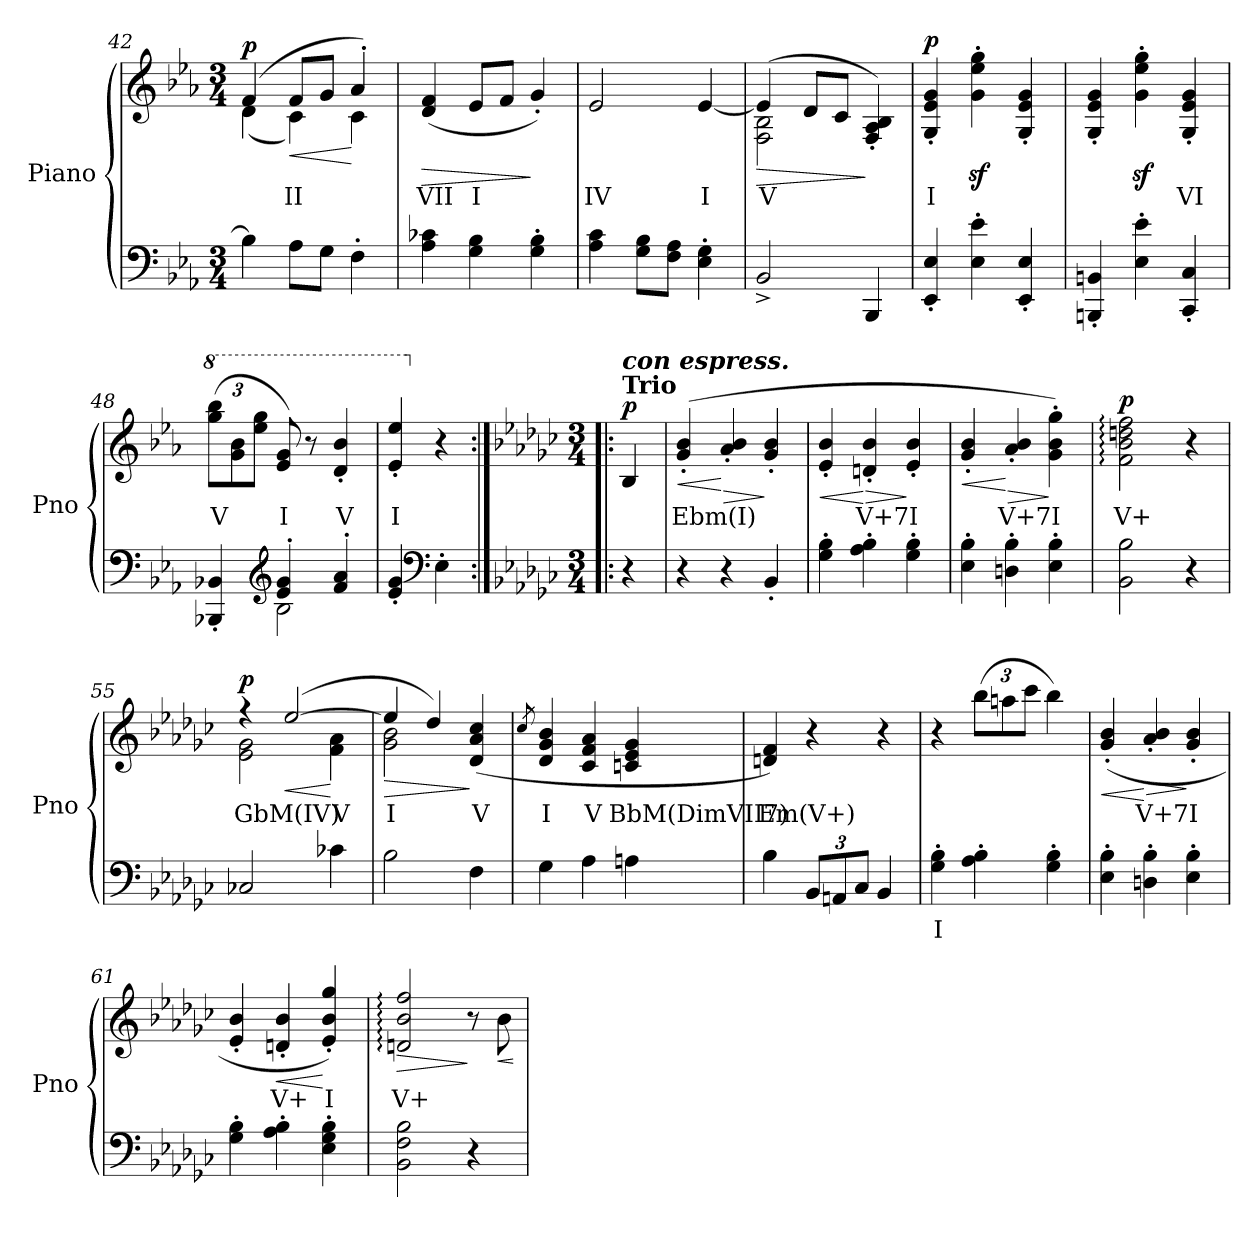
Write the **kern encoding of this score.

**kern	**text	**kern	**text	**dynam
*part1	*part1	*part1	*part1	*part1
*staff2	*staff2	*staff1	*staff1	*staff1/2
*I"Piano	*	*	*	*
*I'Pno	*	*	*	*
*clefF4	*	*clefG2	*	*
*k[b-e-a-]	*	*k[b-e-a-]	*	*
*M3/4	*	*M3/4	*	*
=42	=42	=42	=42	=42
*	*	*^	*	*
!	!	!	!	!	!LO:DY:b
4B-\]	.	(>4f/	(<4d\	.	p
!	!	!	!	!LO:LY:b	!LO:HP:b
8A-\L	.	8f/L	4c\)	II	<
8G\J	.	8g/J	.	.	.
4F'\	.	4a-'/)	4c\	.	[
=43	=43	=43	=43	=43	=43
!	!	!	!	!LO:LY:b	!LO:HP:b
*	*	*v	*v	*	*
4A-\ 4c-X\	.	(<4d/ 4f/	VII	>
!	!	!	!LO:LY:b	!
4G\ 4B-\	.	8e-/L	I	.
.	.	8f/J	.	.
4G\' 4B-\'	.	4g'/)	.	]
!!LO:LB:g=z
=44	=44	=44	=44	=44
!	!	!	!LO:LY:b	!
4A-\ 4c\	.	2e-/	IV	.
8G\ 8B-\L	.	.	.	.
8F\ 8A-\J	.	.	.	.
!	!	!	!LO:LY:b	!
4E-\' 4G\'	.	[4e-/	I	.
!!LO:PB:g=z
=45	=45	=45	=45	=45
!	!	!	!LO:LY:b	!LO:HP:b
*	*	*^	*	*
2BB-^/	.	(>4e-/]	2F\ 2B-\	V	>
.	.	8d/L	.	.	.
.	.	8c/J	.	.	.
4BBB-/	.	4F/' 4A-/' 4B-/')	4ryy	.	]
=46	=46	=46	=46	=46	=46
!	!	!	!	!LO:LY:b	!LO:DY:b
*	*	*v	*v	*	*
4EE-/' 4E-/'	.	4G/' 4e-/' 4g/'	I	p
4E-\' 4e-\'	.	4g\z<' 4ee-\z<' 4gg\z<'	.	.
4EE-/' 4E-/'	.	4G/' 4e-/' 4g/'	.	.
=47	=47	=47	=47	=47
4BBBn/' 4BBn/'	.	4G/' 4e-/' 4g/'	.	.
4E-\' 4e-\'	.	4g\z<' 4ee-\z<' 4gg\z<'	.	.
!	!	!	!LO:LY:b	!
4CC/' 4C/'	.	4G/' 4e-/' 4g/'	VI	.
=48	=48	=48	=48	=48
*^	*	*	*	*
*	*	*	*8va	*	*
*	*	*	*Xbrackettup	*	*
!	!	!	!	!LO:LY:b	!
4BBB-X/' 4BB-X/'	4ryy	.	(>12ggg\ 12bbb-\L	V	.
.	.	.	12gg\ 12bb-\	.	.
.	.	.	12eee-\ 12ggg\J	.	.
*clefG2	*	*	*	*	*
!	!	!	!	!LO:LY:b	!
4e-/' 4g/'	2B-\	.	8ee-/ 8gg/)	I	.
.	.	.	8r	.	.
!	!	!	!	!LO:LY:b	!
4f/' 4a-/'	.	.	4dd/' 4bb-/'	V	.
*v	*v	*	*	*	*
=49	=49	=49	=49	=49
!	!	!	!LO:LY:b	!
4e-/' 4g/'	.	4ee-/' 4eee-/'	I	.
*clefF4	*	*	*	*
*	*	*X8va	*	*
4E-'\	.	4r	.	.
!!LO:LB:g=z
=50:|!|:	=50:|!|:	=50:|!|:	=50:|!|:	=50:|!|:
*k[b-e-a-d-g-c-]	*	*k[b-e-a-d-g-c-]	*	*
*M3/4	*	*M3/4	*	*
!	!	!LO:TX:a:B:t=Trio	!	!
!	!	!LO:TX:a:Bi:t=con espress.	!	!
!	!	!	!	!LO:DY:b
4r	.	4B-/	.	p
=51	=51	=51	=51	=51
!	!	!	!LO:LY:b	!LO:HP:b
4r	.	(>4g-/' 4b-/'	Ebm(I)	<
!	!	!	!	!LO:HP:n=1:b
4r	.	4a-/' 4b-/'	.	[ >
4BB-'/	.	4g-/' 4b-/'	.	]
=52	=52	=52	=52	=52
!	!	!	!	!LO:HP:b
4G-\' 4B-\'	.	4e-/' 4b-/'	.	<
!	!	!	!LO:LY:b	!LO:HP:n=1:b
4A-\' 4B-\'	.	4dn/' 4b-/'	V+7	[ >
!	!	!	!LO:LY:b	!
4G-\' 4B-\'	.	4e-/' 4b-/'	I	]
=53	=53	=53	=53	=53
!	!	!	!	!LO:HP:b
4E-\' 4B-\'	.	4g-/' 4b-/'	.	<
!	!	!	!LO:LY:b	!LO:HP:n=1:b
4Dn\' 4B-\'	.	4a-/' 4b-/'	V+7	[ >
!	!	!	!LO:LY:b	!
4E-\' 4B-\'	.	4g-\' 4b-\' 4gg-\')	I	]
=54	=54	=54	=54	=54
!	!	!	!LO:LY:b	!LO:DY:b
2BB-\ 2B-\	.	2f\: 2b-\: 2ddn\: 2ff\:	V+	p
4r	.	4r	.	.
=55	=55	=55	=55	=55
*	*	*^	*	*
!	!	!	!	!LO:LY:b	!LO:DY:b
2C-X/	.	4r	2e-\ 2g-\	GbM(IV)	p
!	!	!	!	!	!LO:HP:b
.	.	(>[2ee-/	.	.	<
!	!	!	!	!LO:LY:b	!
4c-X\	.	.	4f\ 4a-\	V	[
=56	=56	=56	=56	=56	=56
!	!	!	!	!LO:LY:b	!LO:HP:b
2B-\	.	4ee-/]	2g-\ 2b-\	I	>
.	.	4dd-/)	.	.	.
!	!	!	!	!LO:LY:b	!
4F\	.	(>4d-/ 4a-/ 4cc-/	4ryy	V	]
*	*	*v	*v	*	*
!!LO:LB:g=z
=57	=57	=57	=57	=57
.	.	8qcc-/	.	.
!	!	!	!LO:LY:b	!
4G-\	.	4d-/ 4g-/ 4b-/	I	.
!	!	!	!LO:LY:b	!
4A-\	.	4c-/ 4f/ 4a-/	V	.
!	!	!	!LO:LY:b	!
4An\	.	4cn/ 4e-/ 4g-/	BbM(DimVII7)	.
!!LO:LB:g=z
=58	=58	=58	=58	=58
!	!	!	!LO:LY:b	!
4B-\	.	4dn/ 4f/)	Em(V+)	.
*Xbrackettup	*	*	*	*
12BB-/L	.	4r	.	.
12AAn/	.	.	.	.
12C-/J	.	.	.	.
4BB-/	.	4r	.	.
=59	=59	=59	=59	=59
!	!LO:LY:b	!	!	!
4G-\' 4B-\'	I	4r	.	.
4A-\' 4B-\'	.	(>12bb-\L	.	.
.	.	12aan\	.	.
.	.	12ccc-\J	.	.
4G-\' 4B-\'	.	4bb-\)	.	.
=60	=60	=60	=60	=60
!	!	!	!	!LO:HP:b
4E-\' 4B-\'	.	(>4g-/' 4b-/'	.	<
!	!	!	!LO:LY:b	!LO:HP:n=1:b
4Dn\' 4B-\'	.	4a-/' 4b-/'	V+7	[ >
!	!	!	!LO:LY:b	!
4E-\' 4B-\'	.	4g-/' 4b-/'	I	]
=61	=61	=61	=61	=61
4G-\' 4B-\'	.	4e-/' 4b-/'	.	.
!	!	!	!LO:LY:b	!LO:HP:b
4A-\' 4B-\'	.	4dn/' 4b-/'	V+	<
!	!	!	!LO:LY:b	!
4E-\' 4G-\' 4B-\'	.	4e-/' 4b-/' 4gg-/')	I	[
=62	=62	=62	=62	=62
!	!	!	!LO:LY:b	!LO:HP:b
2BB-\ 2F\ 2B-\	.	2dn/: 2b-/: 2ff/:	V+	>
4r	.	8r	.	]
!	!	!	!	!LO:HP:b
.	.	8b-\	.	<
.	.	.	.	[
=	=	=	=	=
*-	*-	*-	*-	*-
